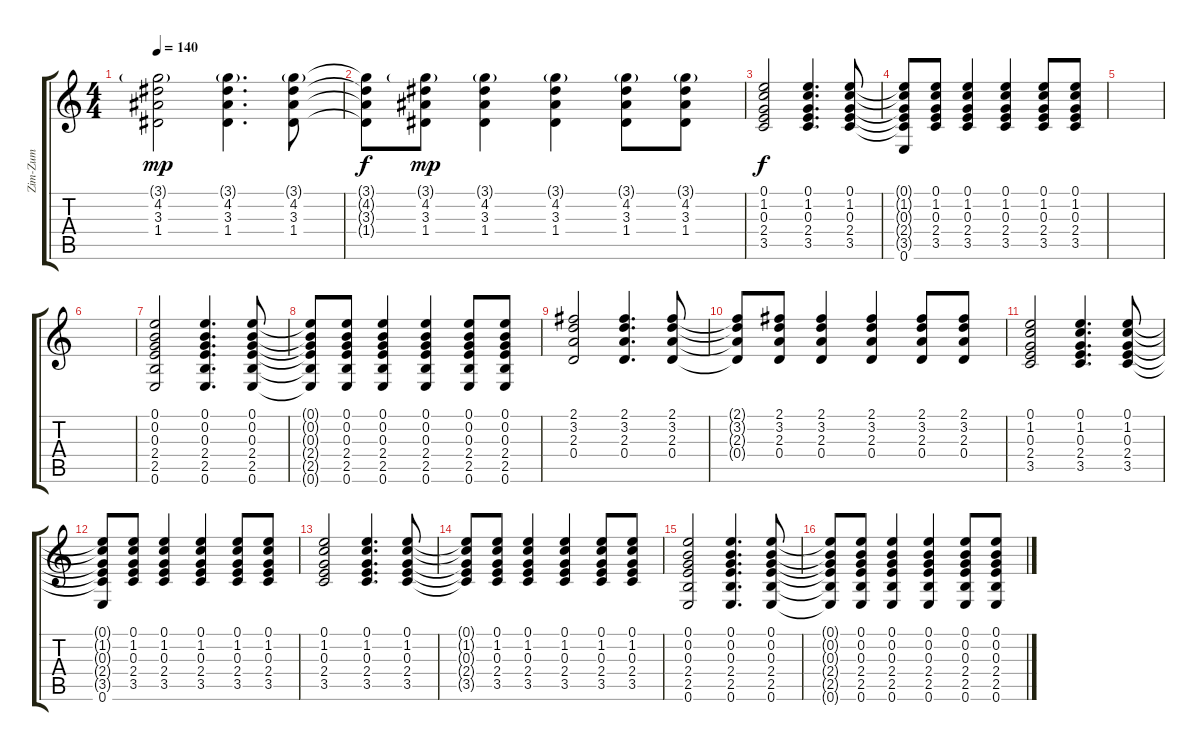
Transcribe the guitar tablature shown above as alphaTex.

\track ("Zim-Zum" "Zim-Zum") {instrument acousticguitarsteel}
\staff {score tabs}
\tuning (E4 B3 G3 D3 A2 E2) {hide}
\ts (4 4)
\tempo 140
\clef g2
\ks c
(3.1{g} 4.2 3.3 1.4).2{dy mp} (3.1{g} 4.2 3.3 1.4).4{d} (3.1{g} 4.2 3.3 1.4).8 |
(3.1{t} 4.2{t} 3.3{t} 1.4{t}).8{dy f} (3.1{g} 4.2 3.3 1.4).8{dy mp} (3.1{g} 4.2 3.3 1.4).4 (3.1{g} 4.2 3.3 1.4).4 (3.1{g} 4.2 3.3 1.4).8 (3.1{g} 4.2 3.3 1.4).8 |
(0.1 1.2 0.3 2.4 3.5).2{dy f} (0.1 1.2 0.3 2.4 3.5).4{d} (0.1 1.2 0.3 2.4 3.5).8 |
(0.1{t} 1.2{t} 0.3{t} 2.4{t} 3.5{t} 0.6).8 (0.1 1.2 0.3 2.4 3.5).8 (0.1 1.2 0.3 2.4 3.5).4 (0.1 1.2 0.3 2.4 3.5).4 (0.1 1.2 0.3 2.4 3.5).8 (0.1 1.2 0.3 2.4 3.5).8 |
|
|
(0.1 0.2 0.3 2.4 2.5 0.6).2{volume 6} (0.1 0.2 0.3 2.4 2.5 0.6).4{d} (0.1 0.2 0.3 2.4 2.5 0.6).8 |
(0.1{t} 0.2{t} 0.3{t} 2.4{t} 2.5{t} 0.6{t}).8 (0.1 0.2 0.3 2.4 2.5 0.6).8 (0.1 0.2 0.3 2.4 2.5 0.6).4 (0.1 0.2 0.3 2.4 2.5 0.6).4 (0.1 0.2 0.3 2.4 2.5 0.6).8 (0.1 0.2 0.3 2.4 2.5 0.6).8 |
(2.1 3.2 2.3 0.4).2 (2.1 3.2 2.3 0.4).4{d} (2.1 3.2 2.3 0.4).8 |
(2.1{t} 3.2{t} 2.3{t} 0.4{t}).8 (2.1 3.2 2.3 0.4).8 (2.1 3.2 2.3 0.4).4 (2.1 3.2 2.3 0.4).4 (2.1 3.2 2.3 0.4).8 (2.1 3.2 2.3 0.4).8 |
(0.1 1.2 0.3 2.4 3.5).2 (0.1 1.2 0.3 2.4 3.5).4{d} (0.1 1.2 0.3 2.4 3.5).8 |
(0.1{t} 1.2{t} 0.3{t} 2.4{t} 3.5{t} 0.6).8 (0.1 1.2 0.3 2.4 3.5).8 (0.1 1.2 0.3 2.4 3.5).4 (0.1 1.2 0.3 2.4 3.5).4 (0.1 1.2 0.3 2.4 3.5).8 (0.1 1.2 0.3 2.4 3.5).8 |
(0.1 1.2 0.3 2.4 3.5).2 (0.1 1.2 0.3 2.4 3.5).4{d} (0.1 1.2 0.3 2.4 3.5).8 |
(0.1{t} 1.2{t} 0.3{t} 2.4{t} 3.5{t}).8 (0.1 1.2 0.3 2.4 3.5).8 (0.1 1.2 0.3 2.4 3.5).4 (0.1 1.2 0.3 2.4 3.5).4 (0.1 1.2 0.3 2.4 3.5).8 (0.1 1.2 0.3 2.4 3.5).8 |
(0.1 0.2 0.3 2.4 2.5 0.6).2 (0.1 0.2 0.3 2.4 2.5 0.6).4{d} (0.1 0.2 0.3 2.4 2.5 0.6).8 |
(0.1{t} 0.2{t} 0.3{t} 2.4{t} 2.5{t} 0.6{t}).8 (0.1 0.2 0.3 2.4 2.5 0.6).8 (0.1 0.2 0.3 2.4 2.5 0.6).4 (0.1 0.2 0.3 2.4 2.5 0.6).4 (0.1 0.2 0.3 2.4 2.5 0.6).8 (0.1 0.2 0.3 2.4 2.5 0.6).8
